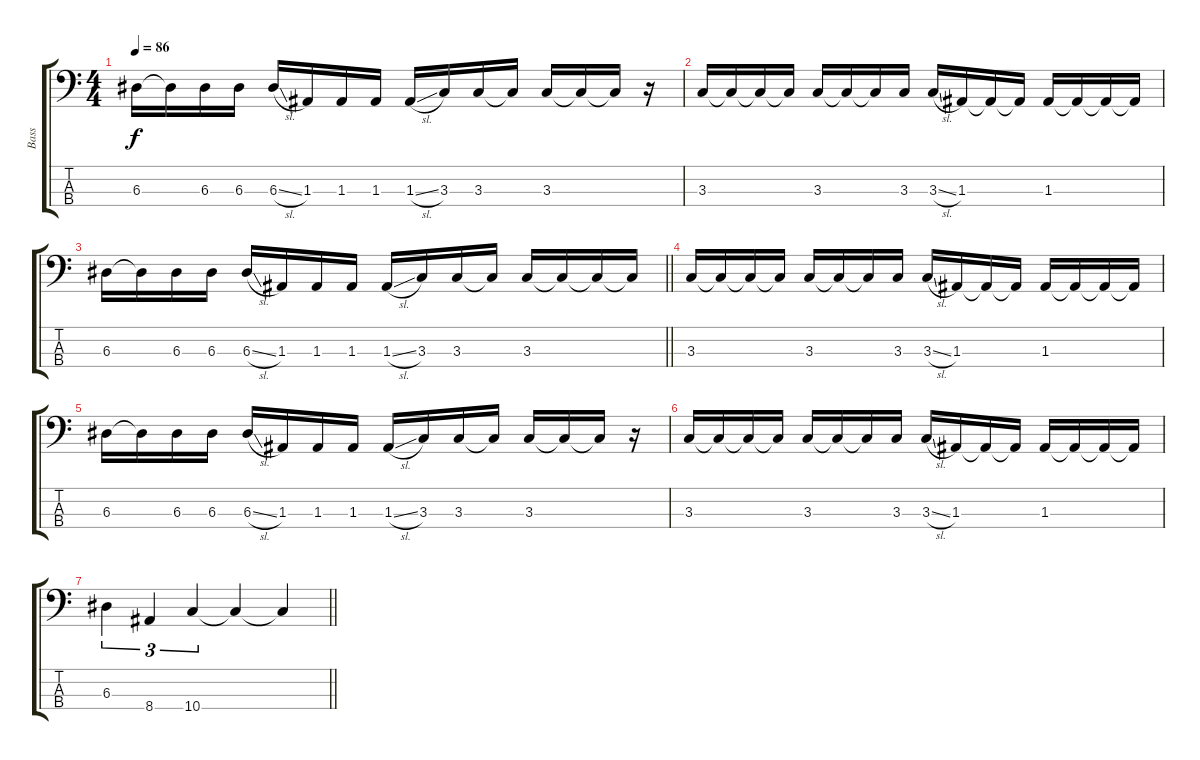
\track ("Bass" "Bass") {instrument electricbassfinger}
\staff {score tabs}
\tuning (G2 D2 A1 D1) {hide}
\ts (4 4)
\tempo 86
\clef f4
\ks c
6.3.16{dy f} 6.3{t}.16 6.3.16 6.3.16 6.3{sl}.16 1.3.16 1.3.16 1.3.16 1.3{sl}.16 3.3.16 3.3.16 3.3{t}.16 3.3.16 3.3{t}.16 3.3{t}.16 r.16 |
3.3.16 3.3{t}.16 3.3{t}.16 3.3{t}.16 3.3.16 3.3{t}.16 3.3{t}.16 3.3.16 3.3{sl}.16 1.3.16 1.3{t}.16 1.3{t}.16 1.3.16 1.3{t}.16 1.3{t}.16 1.3{t}.16 |
\barLineRight lightlight
6.3.16 6.3{t}.16 6.3.16 6.3.16 6.3{sl}.16 1.3.16 1.3.16 1.3.16 1.3{sl}.16 3.3.16 3.3.16 3.3{t}.16 3.3.16 3.3{t}.16 3.3{t}.16 3.3{t}.16 |
3.3.16 3.3{t}.16 3.3{t}.16 3.3{t}.16 3.3.16 3.3{t}.16 3.3{t}.16 3.3.16 3.3{sl}.16 1.3.16 1.3{t}.16 1.3{t}.16 1.3.16 1.3{t}.16 1.3{t}.16 1.3{t}.16 |
6.3.16 6.3{t}.16 6.3.16 6.3.16 6.3{sl}.16 1.3.16 1.3.16 1.3.16 1.3{sl}.16 3.3.16 3.3.16 3.3{t}.16 3.3.16 3.3{t}.16 3.3{t}.16 r.16 |
3.3.16 3.3{t}.16 3.3{t}.16 3.3{t}.16 3.3.16 3.3{t}.16 3.3{t}.16 3.3.16 3.3{sl}.16 1.3.16 1.3{t}.16 1.3{t}.16 1.3.16 1.3{t}.16 1.3{t}.16 1.3{t}.16 |
\barLineRight lightlight
6.3.4{tu (3 2)} 8.4.4{tu (3 2)} 10.4.4{tu (3 2)} 10.4{t}.4 10.4{t}.4
